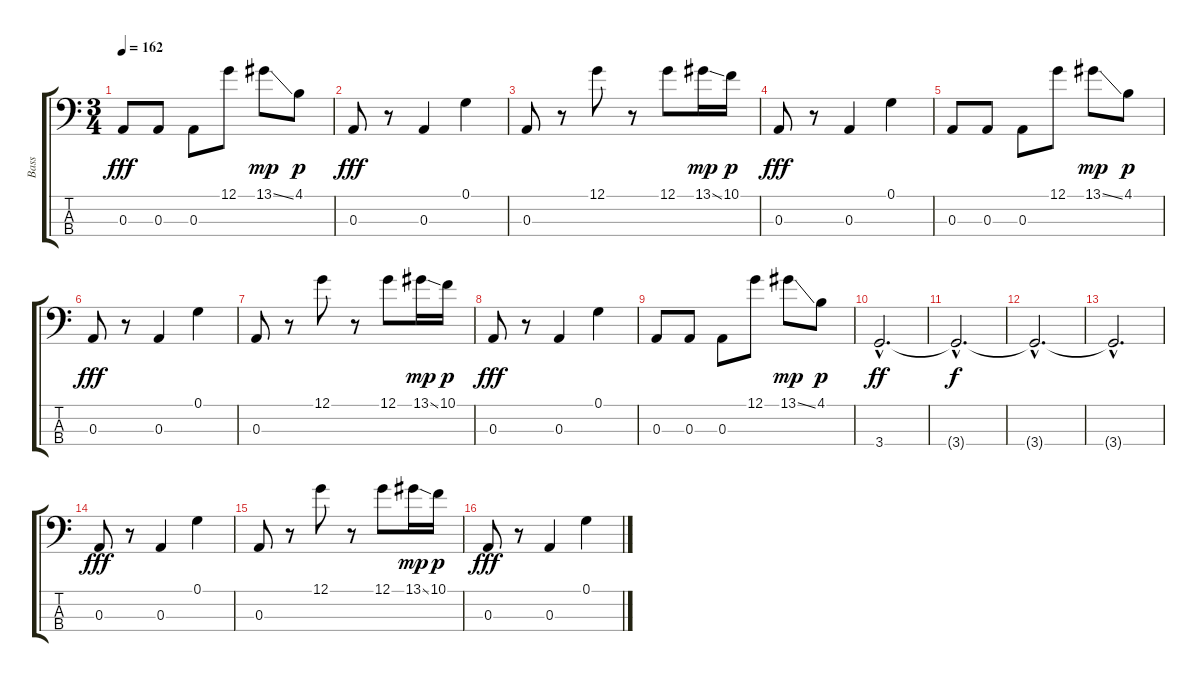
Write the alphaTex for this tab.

\track ("Bass" "Bass") {instrument electricbassfinger}
\staff {score tabs}
\tuning (G2 D2 A1 E1) {hide}
\ts (3 4)
\tempo 162
\clef f4
\ks c
0.3.8{dy fff} 0.3.8 0.3.8 12.1.8 13.1{ss}.8{dy mp} 4.1.8{dy p} |
0.3.8{dy fff} r.8 0.3.4 0.1.4 |
0.3.8 r.8 12.1.8 r.8 12.1.8 13.1{ss}.16{dy mp} 10.1.16{dy p} |
0.3.8{dy fff} r.8 0.3.4 0.1.4 |
0.3.8 0.3.8 0.3.8 12.1.8 13.1{ss}.8{dy mp} 4.1.8{dy p} |
0.3.8{dy fff} r.8 0.3.4 0.1.4 |
0.3.8 r.8 12.1.8 r.8 12.1.8 13.1{ss}.16{dy mp} 10.1.16{dy p} |
0.3.8{dy fff} r.8 0.3.4 0.1.4 |
0.3.8 0.3.8 0.3.8 12.1.8 13.1{ss}.8{dy mp} 4.1.8{dy p} |
3.4{hac}.2{d dy ff} |
3.4{hac t}.2{d dy f} |
3.4{hac t}.2{d} |
3.4{hac t}.2{d} |
0.3.8{dy fff} r.8 0.3.4 0.1.4 |
0.3.8 r.8 12.1.8 r.8 12.1.8 13.1{ss}.16{dy mp} 10.1.16{dy p} |
0.3.8{dy fff} r.8 0.3.4 0.1.4
